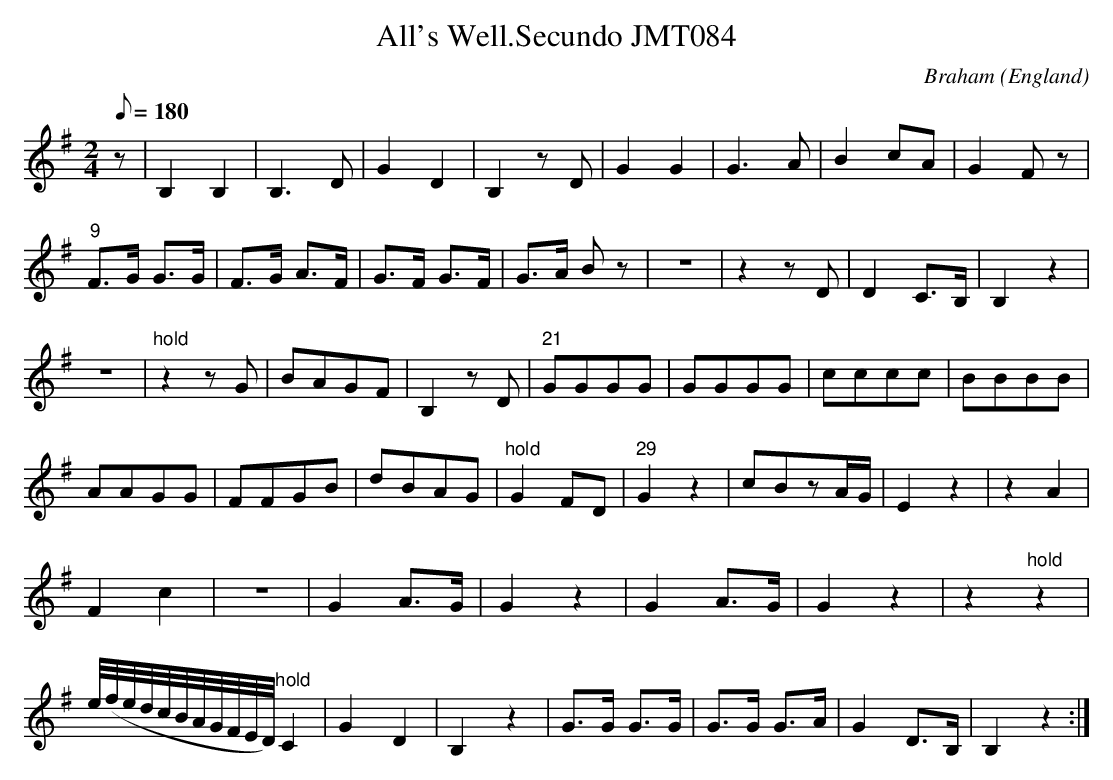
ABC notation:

X:1
T:All's Well.Secundo JMT084
M:2/4
L:1/8
Q:180
C:Braham
O:England
K:G
z|B,2B,2|B,3D|G2D2|B,2zD|G2G2|G3A|B2cA|G2Fz|!
"9"F>G G>G|F>G A>F|G>F G>F|G>A Bz|z4|z2zD|D2C>B,|B,2z2|!
z4|"hold"z2zG|BAGF|B,2zD|"21"GGGG|GGGG|cccc|BBBB|!
AAGG|FFGB|dBAG|"hold"G2FD|"29"G2z2|cBzA/2G/2|E2z2|z2A2|!
F2c2|z4|G2A>G|G2z2|G2A>G|G2z2|z2"hold"z2|!
e/4(f/4e/4d/4c/4B/4A/4G/4F/4E/4D/4)"hold"C2|
G2D2|B,2z2|G>G G>G|G>G G>A|G2D>B,|B,2z2:|]
